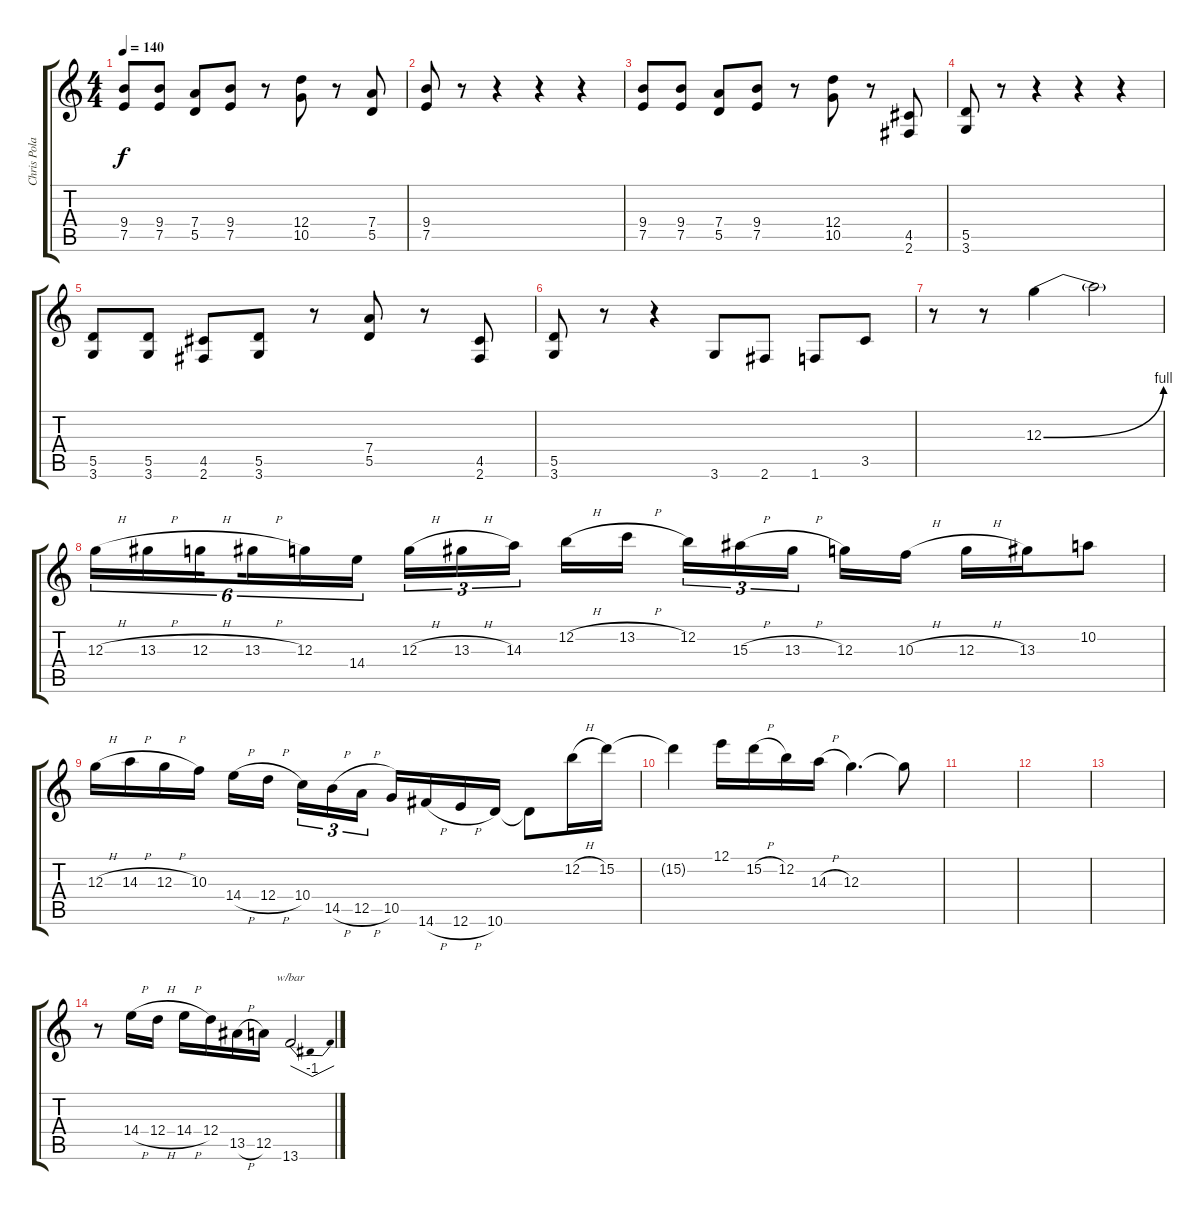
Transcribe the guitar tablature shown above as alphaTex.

\track ("Chris Poland" "Chris Pola") {instrument distortionguitar}
\staff {score tabs}
\tuning (E4 B3 G3 D3 A2 E2) {hide}
\ts (4 4)
\tempo 140
\clef g2
\ks c
(9.4 7.5).8{dy f} (9.4 7.5).8 (7.4 5.5).8 (9.4 7.5).8 r.8 (12.4 10.5).8 r.8 (7.4 5.5).8 |
(9.4 7.5).8 r.8 r.4 r.4 r.4 |
(9.4 7.5).8 (9.4 7.5).8 (7.4 5.5).8 (9.4 7.5).8 r.8 (12.4 10.5).8 r.8 (4.5 2.6).8 |
(5.5 3.6).8 r.8 r.4 r.4 r.4 |
(5.5 3.6).8 (5.5 3.6).8 (4.5 2.6).8 (5.5 3.6).8 r.8 (7.4 5.5).8 r.8 (4.5 2.6).8 |
(5.5 3.6).8 r.8 r.4 3.6.8 2.6.8 1.6.8 3.5.8 |
r.8{volume 12} r.8 12.3{be (bend 0 0 60 4)}.4 12.3{t}.2 |
12.3{h}.16{tu (6 4)} 13.3{h}.16{tu (6 4)} 12.3{h}.16{tu (6 4) beam splitsecondary} 13.3{h}.16{tu (6 4)} 12.3.16{tu (6 4)} 14.4.16{tu (6 4)} 12.3{h}.16{tu (3 2)} 13.3{h}.16{tu (3 2)} 14.3.16{tu (3 2) beam splitsecondary} 12.2{h}.16 13.2{h}.16 12.2.16{tu (3 2)} 15.3{h}.16{tu (3 2)} 13.3{h}.16{tu (3 2) beam splitsecondary} 12.3.16 10.3{h}.16 12.3{h}.16 13.3.16 10.2.8 |
12.3{h}.16 14.3{h}.16 12.3{h}.16 10.3.16 14.4{h}.16 12.4{h}.16{beam splitsecondary} 10.4.16{tu (3 2)} 14.5{h}.16{tu (3 2)} 12.5{h}.16{tu (3 2)} 10.5.16 14.6{h}.16 12.6{h}.16 10.6.16 10.6{t}.8 12.2{h}.16 15.2.16 |
15.2{t}.4 12.1.16 15.2{h}.16 12.2.16 14.3{h}.16 12.3.4{d} 12.3{t}.8 |
|
|
|
r.8 14.4{h}.16 12.4{h}.16 14.4{h}.16 12.4.16 13.5{h}.16 12.5.16 13.6.2{tbe (dip default 0 0 30 -4 60 0)}
